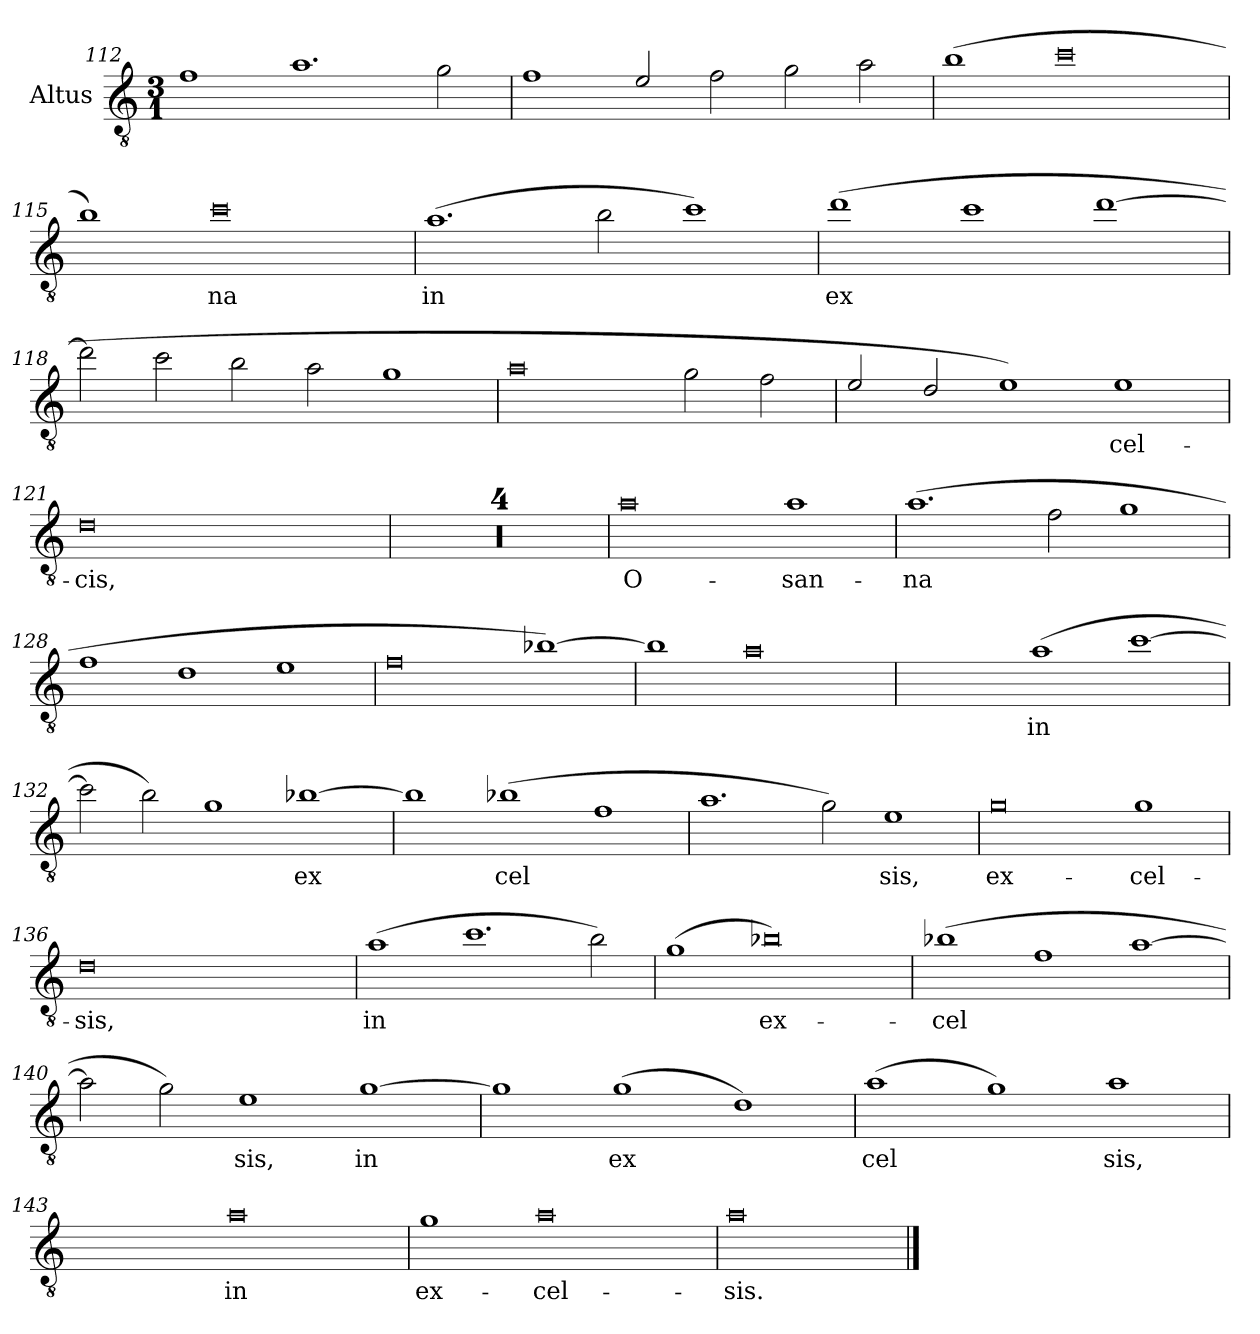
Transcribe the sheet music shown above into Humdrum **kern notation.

**kern	**text
*part1	*part1
*staff1	*staff1
*I"Altus	*
*I'A	*
!!LO:LB:g=z
*clefGv2	*
*ITrd4c7	*
*k[b-]	*
*M3/1	*
=112	=112
1B-	.
1.d	.
2c\	.
=113	=113
1B-	.
2A/	.
2B-\	.
2c\	.
2d\	.
!!LO:LB:g=z
=114	=114
(1e	.
0f	.
=115	=115
1e)	.
!	!LO:LY:b
0f	na
=116	=116
!	!LO:LY:b
(1.d	in
2e\	.
1f)	.
=117	=117
!	!LO:LY:b
(1g	ex
1f	.
[1g	.
!!LO:LB:g=z
=118	=118
2g\]	.
2f\	.
2e\	.
2d\	.
1c	.
=119	=119
0d	.
2c\	.
2B-\	.
=120	=120
2A/	.
2G/	.
1A)	.
!	!LO:LY:b
1A	cel-
=121	=121
!	!LO:LY:b
0G	cis,
2ryy	.
2ryy	.
!!LO:LB:g=z
=122	=122
0.r	.
=123	=123
0.r	.
=124	=124
0.r	.
=125	=125
0.r	.
=126	=126
!	!LO:LY:b
0d	O-
!	!LO:LY:b
1d	san-
=127	=127
!	!LO:LY:b
(1.d	na
2B-\	.
1c	.
!!LO:LB:g=z
=128	=128
1B-	.
1G	.
1A	.
=129	=129
0B-	.
[1e-X)	.
!!LO:LB:g=z
=130	=130
1e-]	.
0d	.
=131	=131
2ryy	.
2ryy	.
!	!LO:LY:b
(1d	in
[1f	.
=132	=132
2f\]	.
2e\)	.
1c	.
!	!LO:LY:b
[1e-X	ex
=133	=133
1e-]	.
!	!LO:LY:b
(1e-X	cel
1B-	.
!!LO:LB:g=z
=134	=134
1.d	.
2c\)	.
!	!LO:LY:b
1A	sis,
=135	=135
!	!LO:LY:b
0c	ex-
!	!LO:LY:b
1c	cel-
=136	=136
!	!LO:LY:b
0G	sis,
2ryy	.
2ryy	.
=137	=137
!	!LO:LY:b
(1d	in
1.f	.
2e\)	.
!!LO:LB:g=z
=138	=138
!	!LO:LY:b
(1c	_
!	!LO:LY:b
0e-X)	ex-
=139	=139
!	!LO:LY:b
(1e-X	cel
1B-	.
[1d	.
=140	=140
2d\]	.
2c\)	.
!	!LO:LY:b
1A	sis,
!	!LO:LY:b
[1c	in
=141	=141
1c]	.
!	!LO:LY:b
(1c	ex
1G)	.
!!LO:LB:g=z
=142	=142
!	!LO:LY:b
(1d	cel
1c)	.
!	!LO:LY:b
1d	sis,
=143	=143
2ryy	.
2ryy	.
!	!LO:LY:b
0d	in
=144	=144
!	!LO:LY:b
1c	ex-
!	!LO:LY:b
0d	cel-
=145	=145
!	!LO:LY:b
0d	sis.
==	==
*-	*-
